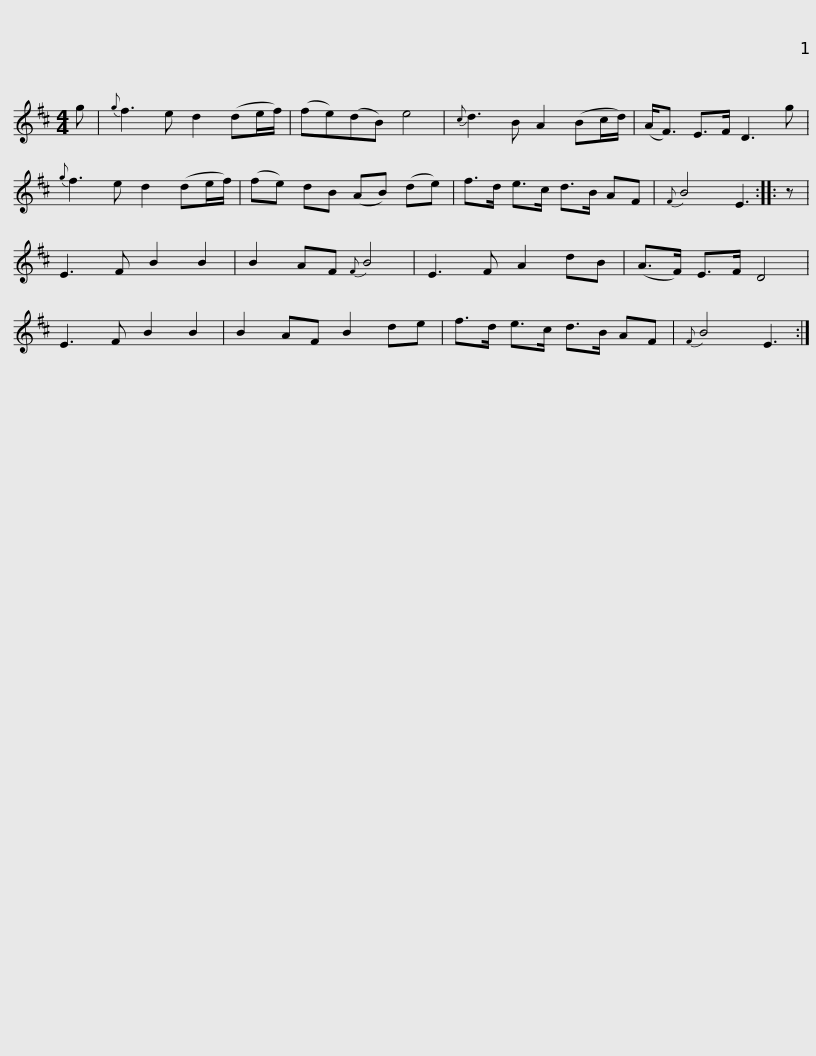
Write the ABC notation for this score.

X:1
L:1/8
M:4/4
I:linebreak $
K:D
V:1 treble
V:1
 g |{g} f3 e d2 (de/f/) | (fe)(dB) e4 |{c} d3 B A2 (Bc/d/) | (A<F) E>F D3 g | %5
{g} f3 e d2 (de/f/) | (fe) dB (AB) (de) |$ f>d e>c d>B AF |{F} B4 E3 :: z | %10
 E3 F B2 B2 | B2 AF{F} B4 | E3 F A2 dB | (A>F) E>F D4 | E3 F B2 B2 |$ %15
 B2 AF B2 de | f>d e>c d>B AF |{F} B4 E3 :| %18
